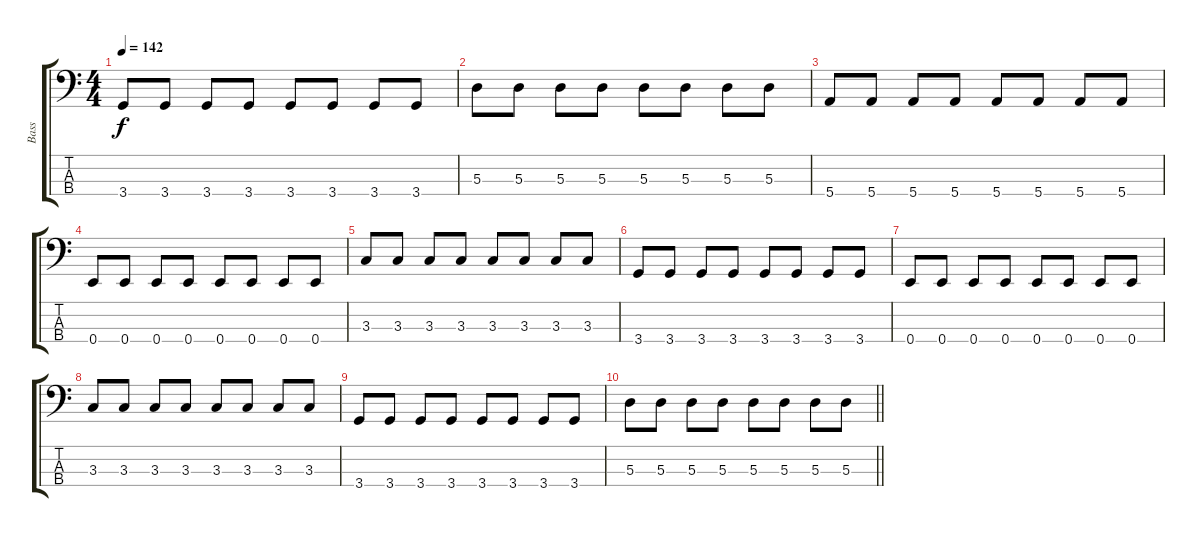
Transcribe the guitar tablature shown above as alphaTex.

\track ("Bass" "Bass") {instrument electricbassfinger}
\staff {score tabs}
\tuning (G2 D2 A1 E1) {hide}
\ts (4 4)
\tempo 142
\clef f4
\ks c
3.4.8{dy f} 3.4.8 3.4.8 3.4.8 3.4.8 3.4.8 3.4.8 3.4.8 |
5.3.8 5.3.8 5.3.8 5.3.8 5.3.8 5.3.8 5.3.8 5.3.8 |
5.4.8 5.4.8 5.4.8 5.4.8 5.4.8 5.4.8 5.4.8 5.4.8 |
0.4.8 0.4.8 0.4.8 0.4.8 0.4.8 0.4.8 0.4.8 0.4.8 |
3.3.8 3.3.8 3.3.8 3.3.8 3.3.8 3.3.8 3.3.8 3.3.8 |
3.4.8 3.4.8 3.4.8 3.4.8 3.4.8 3.4.8 3.4.8 3.4.8 |
0.4.8 0.4.8 0.4.8 0.4.8 0.4.8 0.4.8 0.4.8 0.4.8 |
3.3.8 3.3.8 3.3.8 3.3.8 3.3.8 3.3.8 3.3.8 3.3.8 |
3.4.8 3.4.8 3.4.8 3.4.8 3.4.8 3.4.8 3.4.8 3.4.8 |
\barLineRight lightlight
5.3.8 5.3.8 5.3.8 5.3.8 5.3.8 5.3.8 5.3.8 5.3.8
